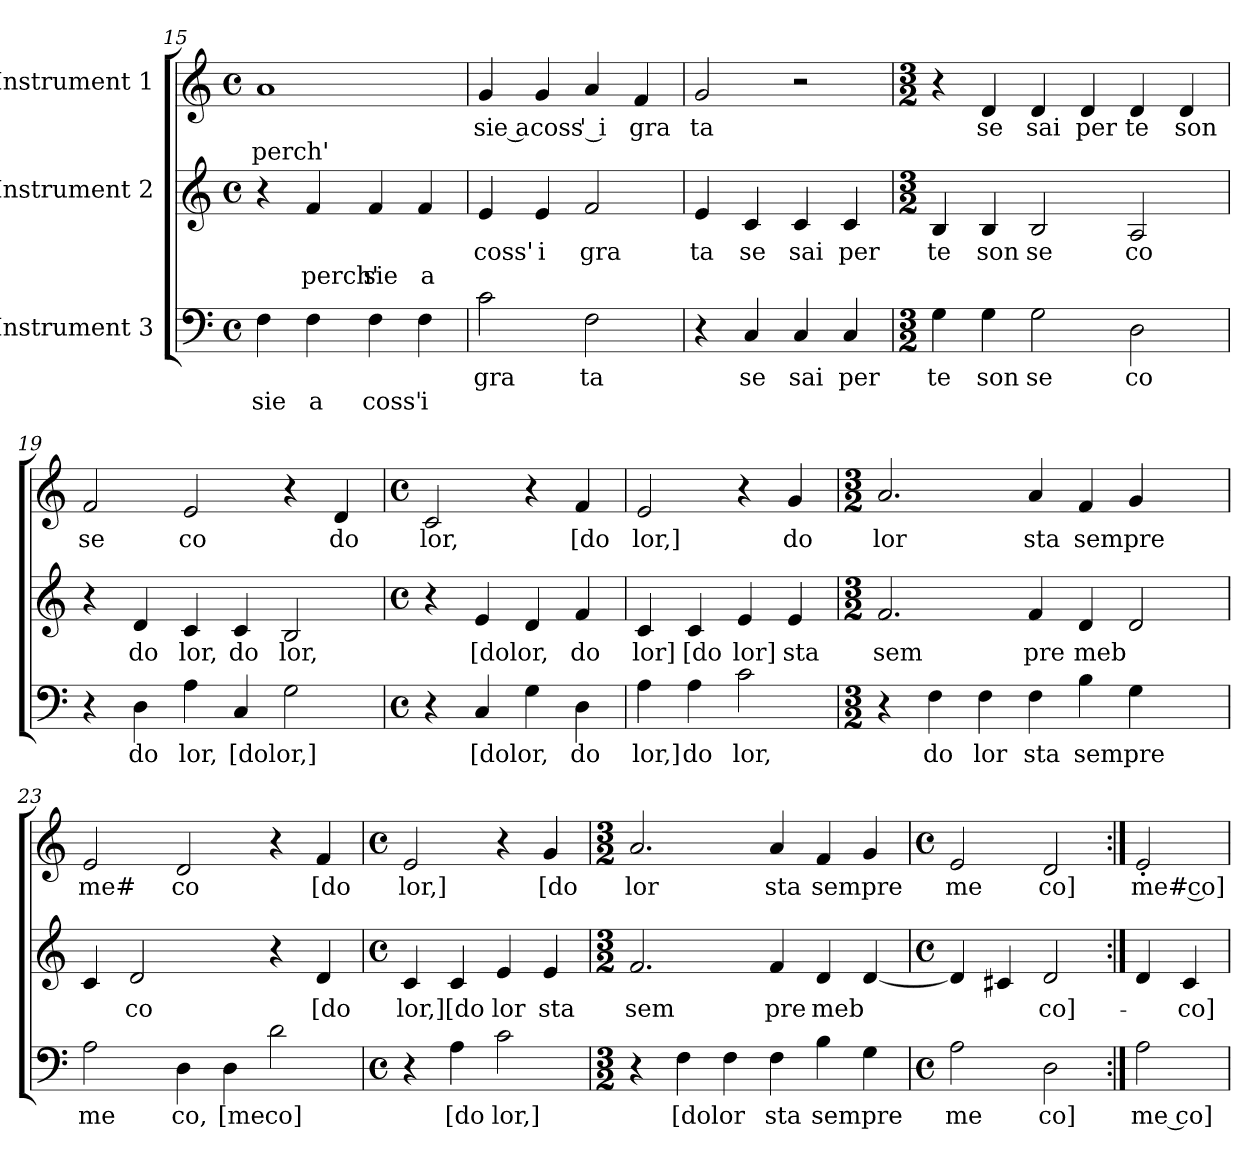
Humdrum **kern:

**kern	**text	**text	**kern	**text	**text	**kern	**text	**text
*part3	*part3	*part3	*part2	*part2	*part2	*part1	*part1	*part1
*staff3	*staff3	*staff3	*staff2	*staff2	*staff2	*staff1	*staff1	*staff1
*I"Instrument 3	*	*	*I"Instrument 2	*	*	*I"Instrument 1	*	*
*clefF4	*	*	*clefG2	*	*	*clefG2	*	*
*M4/4	*	*	*M4/4	*	*	*M4/4	*	*
*met(c)	*	*	*met(c)	*	*	*met(c)	*	*
=15	=15	=15	=15	=15	=15	=15	=15	=15
!	!	!LO:LY:b:cj	!	!	!	!	!	!LO:LY:b:cj
4F\	.	sie	4r	.	.	1a	.	perch'
!	!	!LO:LY:b:cj	!	!	!LO:LY:b:cj	!	!	!
4F\	.	a	4f/	.	perch'	.	.	.
!	!	!LO:LY:b:cj	!	!	!LO:LY:b:cj	!	!	!
4F\	.	coss'	4f/	.	sie	.	.	.
!	!	!LO:LY:b:cj	!	!	!LO:LY:b:cj	!	!	!
4F\	.	i	4f/	.	a	.	.	.
!!LO:PB:g=z
=16	=16	=16	=16	=16	=16	=16	=16	=16
!	!LO:LY:b:cj	!	!	!LO:LY:b:cj	!	!	!LO:LY:b:rj	!
2c\	gra	.	4e/	coss'	.	4g/	sie a	.
!	!	!	!	!LO:LY:b:cj	!	!	!LO:LY:b:cj	!
.	.	.	4e/	i	.	4g/	coss	.
!	!LO:LY:b:cj	!	!	!LO:LY:b:cj	!	!	!LO:LY:b:rj	!
2F\	ta	.	2f/	gra	.	4a/	' i	.
!	!	!	!	!	!	!	!LO:LY:b:cj	!
.	.	.	.	.	.	4f/	gra	.
=17	=17	=17	=17	=17	=17	=17	=17	=17
!	!	!	!	!LO:LY:b:cj	!	!	!LO:LY:b:cj	!
4r	.	.	4e/	ta	.	2g/	ta	.
!	!LO:LY:b:cj	!	!	!LO:LY:b:cj	!	!	!	!
4C/	se	.	4c/	se	.	.	.	.
!	!LO:LY:b:cj	!	!	!LO:LY:b:cj	!	!	!	!
4C/	sai	.	4c/	sai	.	2r	.	.
!	!LO:LY:b:cj	!	!	!LO:LY:b:cj	!	!	!	!
4C/	per	.	4c/	per	.	.	.	.
=18	=18	=18	=18	=18	=18	=18	=18	=18
*M3/2	*	*	*M3/2	*	*	*M3/2	*	*
!	!LO:LY:b:cj	!	!	!LO:LY:b:cj	!	!	!	!
4G\	te	.	4B/	te	.	4r	.	.
!	!LO:LY:b:cj	!	!	!LO:LY:b:cj	!	!	!LO:LY:b:cj	!
4G\	son	.	4B/	son	.	4d/	se	.
!	!LO:LY:b:cj	!	!	!LO:LY:b:cj	!	!	!LO:LY:b:cj	!
2G\	se	.	2B/	se	.	4d/	sai	.
!	!	!	!	!	!	!	!LO:LY:b:cj	!
.	.	.	.	.	.	4d/	per	.
!	!LO:LY:b:cj	!	!	!LO:LY:b:cj	!	!	!LO:LY:b:cj	!
2D\	co	.	2A/	co	.	4d/	te	.
!	!	!	!	!	!	!	!LO:LY:b:cj	!
.	.	.	.	.	.	4d/	son	.
=19	=19	=19	=19	=19	=19	=19	=19	=19
!	!	!	!	!	!	!	!LO:LY:b:cj	!
4r	.	.	4r	.	.	2f/	se	.
!	!LO:LY:b:cj	!	!	!LO:LY:b:cj	!	!	!	!
4D\	do	.	4d/	do	.	.	.	.
!	!LO:LY:b:cj	!	!	!LO:LY:b:cj	!	!	!LO:LY:b:cj	!
4A\	lor,	.	4c/	lor,	.	2e/	co	.
!	!LO:LY:b	!	!	!LO:LY:b:cj	!	!	!	!
4C/	[dolor,]	.	4c/	do	.	.	.	.
!	!	!	!	!LO:LY:b:cj	!	!	!	!
2G\	.	.	2B/	lor,	.	4r	.	.
!	!	!	!	!	!	!	!LO:LY:b:cj	!
.	.	.	.	.	.	4d/	do	.
=20	=20	=20	=20	=20	=20	=20	=20	=20
*M4/4	*	*	*M4/4	*	*	*M4/4	*	*
*met(c)	*	*	*met(c)	*	*	*met(c)	*	*
!	!	!	!	!	!	!	!LO:LY:b:cj	!
4r	.	.	4r	.	.	2c/	lor,	.
!	!LO:LY:b	!	!	!LO:LY:b	!	!	!	!
4C/	[dolor,	.	4e/	[dolor,	.	.	.	.
4G\	.	.	4d/	.	.	4r	.	.
!	!LO:LY:b:cj	!	!	!LO:LY:b:cj	!	!	!LO:LY:b:cj	!
4D\	do	.	4f/	do	.	4f/	[do	.
!!LO:LB:g=z
=21	=21	=21	=21	=21	=21	=21	=21	=21
!	!LO:LY:b:cj	!	!	!LO:LY:b:cj	!	!	!LO:LY:b:cj	!
4A\	lor,]	.	4c/	lor]	.	2e/	lor,]	.
!	!LO:LY:b:cj	!	!	!LO:LY:b:cj	!	!	!	!
4A\	do	.	4c/	[do	.	.	.	.
!	!LO:LY:b:cj	!	!	!LO:LY:b:cj	!	!	!	!
2c\	lor,	.	4e/	lor]	.	4r	.	.
!	!	!	!	!LO:LY:b:cj	!	!	!LO:LY:b:cj	!
.	.	.	4e/	sta	.	4g/	do	.
=22	=22	=22	=22	=22	=22	=22	=22	=22
*M3/2	*	*	*M3/2	*	*	*M3/2	*	*
!	!	!	!	!LO:LY:b:cj	!	!	!LO:LY:b:cj	!
4r	.	.	2.f/	sem	.	2.a/	lor	.
!	!LO:LY:b:cj	!	!	!	!	!	!	!
4F\	do	.	.	.	.	.	.	.
!	!LO:LY:b:cj	!	!	!	!	!	!	!
4F\	lor	.	.	.	.	.	.	.
!	!LO:LY:b:cj	!	!	!LO:LY:b:cj	!	!	!LO:LY:b:cj	!
4F\	sta	.	4f/	pre	.	4a/	sta	.
!	!LO:LY:b:cj	!	!	!LO:LY:b:cj	!	!	!LO:LY:b:cj	!
4B\	sempre	.	4d/	meb	.	4f/	sempre	.
4G\	.	.	2d/	.	.	4g/	.	.
4ryy	.	.	.	.	.	4ryy	.	.
=23	=23	=23	=23	=23	=23	=23	=23	=23
!	!LO:LY:b:cj	!	!	!	!	!	!LO:LY:b:cj	!
2A\	me	.	4c/	.	.	2e/	me#	.
!	!	!	!	!LO:LY:b:cj	!	!	!	!
.	.	.	2d/	co	.	.	.	.
!	!LO:LY:b:cj	!	!	!	!	!	!LO:LY:b:cj	!
4D\	co,	.	.	.	.	2d/	co	.
!	!LO:LY:b:cj	!	!	!	!	!	!	!
4D\	[me	.	4ryy	.	.	.	.	.
!	!LO:LY:b:cj	!	!	!	!	!	!	!
2d\	co]	.	4r	.	.	4r	.	.
!	!	!	!	!LO:LY:b:cj	!	!	!LO:LY:b:cj	!
.	.	.	4d/	[do	.	4f/	[do	.
=24	=24	=24	=24	=24	=24	=24	=24	=24
*M4/4	*	*	*M4/4	*	*	*M4/4	*	*
*met(c)	*	*	*met(c)	*	*	*met(c)	*	*
!	!	!	!	!LO:LY:b:cj	!	!	!LO:LY:b:cj	!
4r	.	.	4c/	lor,]	.	2e/	lor,]	.
!	!LO:LY:b:cj	!	!	!LO:LY:b:cj	!	!	!	!
4A\	[do	.	4c/	[do	.	.	.	.
!	!LO:LY:b:cj	!	!	!LO:LY:b:cj	!	!	!	!
2c\	lor,]	.	4e/	lor	.	4r	.	.
!	!	!	!	!LO:LY:b:cj	!	!	!LO:LY:b:cj	!
.	.	.	4e/	sta	.	4g/	[do	.
!!LO:LB:g=z
=25	=25	=25	=25	=25	=25	=25	=25	=25
*M3/2	*	*	*M3/2	*	*	*M3/2	*	*
!	!	!	!	!LO:LY:b:cj	!	!	!LO:LY:b:cj	!
4r	.	.	2.f/	sem	.	2.a/	lor	.
!	!LO:LY:b:cj	!	!	!	!	!	!	!
4F\	[dolor	.	.	.	.	.	.	.
4F\	.	.	.	.	.	.	.	.
!	!LO:LY:b:cj	!	!	!LO:LY:b:cj	!	!	!LO:LY:b:cj	!
4F\	sta	.	4f/	pre	.	4a/	sta	.
!	!LO:LY:b:cj	!	!	!LO:LY:b:cj	!	!	!LO:LY:b:cj	!
4B\	sempre	.	4d/	meb	.	4f/	sempre	.
4G\	.	.	[<4d/	.	.	4g/	.	.
=26	=26	=26	=26	=26	=26	=26	=26	=26
*M4/4	*	*	*M4/4	*	*	*M4/4	*	*
*met(c)	*	*	*met(c)	*	*	*met(c)	*	*
!	!LO:LY:b:cj	!	!	!	!	!	!LO:LY:b:cj	!
2A\	me	.	4d/]	.	.	2e/	me	.
.	.	.	4c#X/	.	.	.	.	.
!	!LO:LY:b:cj	!	!	!LO:LY:b	!	!	!LO:LY:b:cj	!
2D\	co]	.	2d/	co]-	.	2d/	co]	.
=27:|!	=27:|!	=27:|!	=27:|!	=27:|!	=27:|!	=27:|!	=27:|!	=27:|!
!	!LO:LY:b:cj	!	!	!	!	!	!LO:LY:b:cj	!
2A\	me co]	.	4d/	.	.	2e'>/	me# co]	.
!	!	!	!	!LO:LY:b	!	!	!	!
.	.	.	4c/	-co]	.	.	.	.
=	=	=	=	=	=	=	=	=
*-	*-	*-	*-	*-	*-	*-	*-	*-
